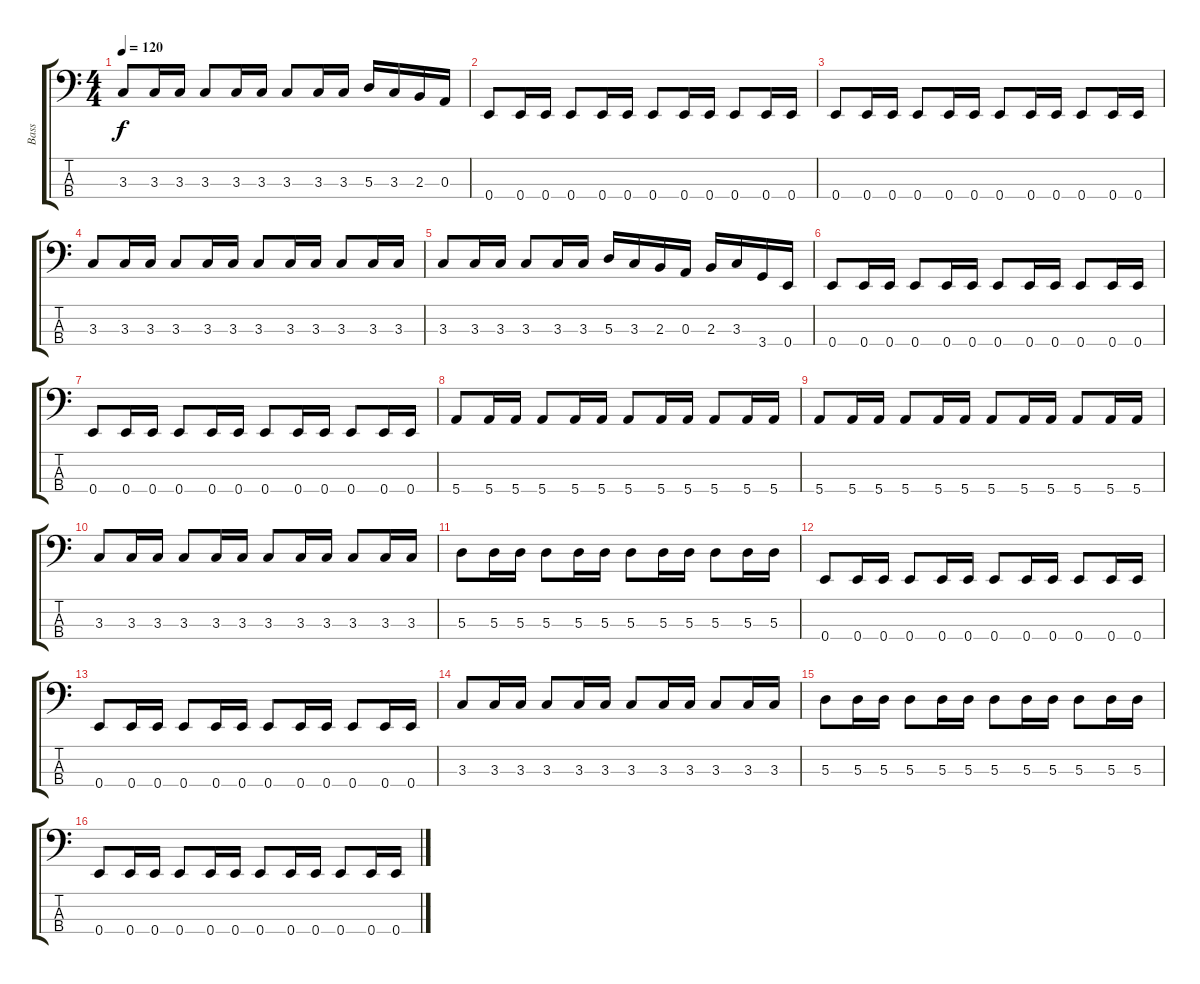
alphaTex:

\track ("Bass" "Bass") {instrument electricbasspick}
\staff {score tabs}
\tuning (G2 D2 A1 E1) {hide}
\ts (4 4)
\tempo 120
\clef f4
\ks c
3.3.8{dy f} 3.3.16 3.3.16 3.3.8 3.3.16 3.3.16 3.3.8 3.3.16 3.3.16 5.3.16 3.3.16 2.3.16 0.3.16 |
0.4.8 0.4.16 0.4.16 0.4.8 0.4.16 0.4.16 0.4.8 0.4.16 0.4.16 0.4.8 0.4.16 0.4.16 |
0.4.8 0.4.16 0.4.16 0.4.8 0.4.16 0.4.16 0.4.8 0.4.16 0.4.16 0.4.8 0.4.16 0.4.16 |
3.3.8 3.3.16 3.3.16 3.3.8 3.3.16 3.3.16 3.3.8 3.3.16 3.3.16 3.3.8 3.3.16 3.3.16 |
3.3.8 3.3.16 3.3.16 3.3.8 3.3.16 3.3.16 5.3.16 3.3.16 2.3.16 0.3.16 2.3.16 3.3.16 3.4.16 0.4.16 |
0.4.8 0.4.16 0.4.16 0.4.8 0.4.16 0.4.16 0.4.8 0.4.16 0.4.16 0.4.8 0.4.16 0.4.16 |
0.4.8 0.4.16 0.4.16 0.4.8 0.4.16 0.4.16 0.4.8 0.4.16 0.4.16 0.4.8 0.4.16 0.4.16 |
5.4.8 5.4.16 5.4.16 5.4.8 5.4.16 5.4.16 5.4.8 5.4.16 5.4.16 5.4.8 5.4.16 5.4.16 |
5.4.8 5.4.16 5.4.16 5.4.8 5.4.16 5.4.16 5.4.8 5.4.16 5.4.16 5.4.8 5.4.16 5.4.16 |
3.3.8 3.3.16 3.3.16 3.3.8 3.3.16 3.3.16 3.3.8 3.3.16 3.3.16 3.3.8 3.3.16 3.3.16 |
5.3.8 5.3.16 5.3.16 5.3.8 5.3.16 5.3.16 5.3.8 5.3.16 5.3.16 5.3.8 5.3.16 5.3.16 |
0.4.8 0.4.16 0.4.16 0.4.8 0.4.16 0.4.16 0.4.8 0.4.16 0.4.16 0.4.8 0.4.16 0.4.16 |
0.4.8 0.4.16 0.4.16 0.4.8 0.4.16 0.4.16 0.4.8 0.4.16 0.4.16 0.4.8 0.4.16 0.4.16 |
3.3.8 3.3.16 3.3.16 3.3.8 3.3.16 3.3.16 3.3.8 3.3.16 3.3.16 3.3.8 3.3.16 3.3.16 |
5.3.8 5.3.16 5.3.16 5.3.8 5.3.16 5.3.16 5.3.8 5.3.16 5.3.16 5.3.8 5.3.16 5.3.16 |
0.4.8 0.4.16 0.4.16 0.4.8 0.4.16 0.4.16 0.4.8 0.4.16 0.4.16 0.4.8 0.4.16 0.4.16
